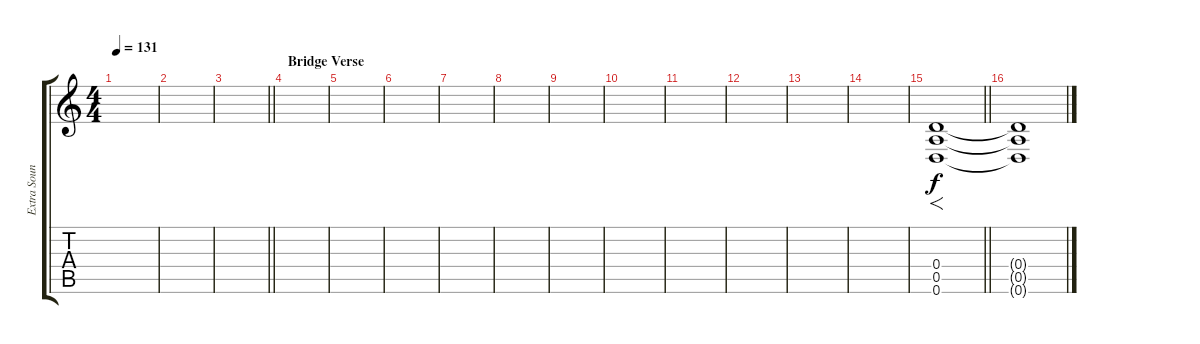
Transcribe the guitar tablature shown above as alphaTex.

\track ("Extra Sounds" "Extra Soun") {instrument distortionguitar}
\staff {score tabs}
\tuning (E4 B3 G3 D3 A2 D2) {hide}
\ts (4 4)
\tempo 131
\clef g2
\ks c
|
|
\barLineRight lightlight
|
\section ("" "Bridge Verse")
|
|
|
|
|
|
|
|
|
|
|
\barLineRight lightlight
(0.4 0.5 0.6).1{f} |
\section ("" "")
(0.4{t} 0.5{t} 0.6{t}).1
